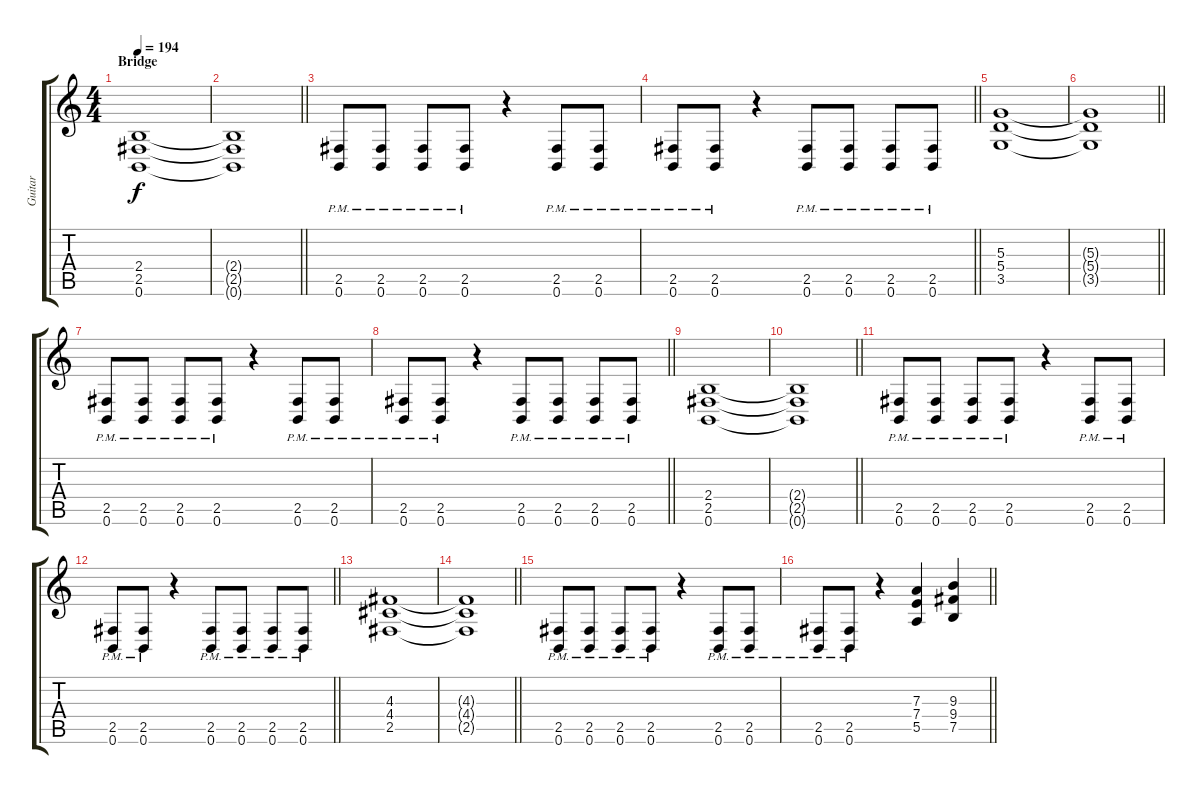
\track ("Guitar" "Guitar") {instrument distortionguitar}
\staff {score tabs}
\tuning (B3 Gb3 D3 A2 E2 B1) {hide}
\ts (4 4)
\section ("" "Bridge")
\tempo 194
\clef g2
\ks c
(2.4 2.5 0.6).1{dy f balance 8} |
\barLineRight lightlight
(2.4{t} 2.5{t} 0.6{t}).1 |
(2.5{pm} 0.6{pm}).8 (2.5{pm} 0.6{pm}).8 (2.5{pm} 0.6{pm}).8 (2.5{pm} 0.6{pm}).8 r.4 (2.5{pm} 0.6{pm}).8 (2.5{pm} 0.6{pm}).8 |
\barLineRight lightlight
(2.5{pm} 0.6{pm}).8 (2.5{pm} 0.6{pm}).8 r.4 (2.5{pm} 0.6{pm}).8 (2.5{pm} 0.6{pm}).8 (2.5{pm} 0.6{pm}).8 (2.5{pm} 0.6{pm}).8 |
(5.3 5.4 3.5).1 |
\barLineRight lightlight
(5.3{t} 5.4{t} 3.5{t}).1 |
(2.5{pm} 0.6{pm}).8 (2.5{pm} 0.6{pm}).8 (2.5{pm} 0.6{pm}).8 (2.5{pm} 0.6{pm}).8 r.4 (2.5{pm} 0.6{pm}).8 (2.5{pm} 0.6{pm}).8 |
\barLineRight lightlight
(2.5{pm} 0.6{pm}).8 (2.5{pm} 0.6{pm}).8 r.4 (2.5{pm} 0.6{pm}).8 (2.5{pm} 0.6{pm}).8 (2.5{pm} 0.6{pm}).8 (2.5{pm} 0.6{pm}).8 |
(2.4 2.5 0.6).1{balance 8} |
\barLineRight lightlight
(2.4{t} 2.5{t} 0.6{t}).1 |
(2.5{pm} 0.6{pm}).8 (2.5{pm} 0.6{pm}).8 (2.5{pm} 0.6{pm}).8 (2.5{pm} 0.6{pm}).8 r.4 (2.5{pm} 0.6{pm}).8 (2.5{pm} 0.6{pm}).8 |
\barLineRight lightlight
(2.5{pm} 0.6{pm}).8 (2.5{pm} 0.6{pm}).8 r.4 (2.5{pm} 0.6{pm}).8 (2.5{pm} 0.6{pm}).8 (2.5{pm} 0.6{pm}).8 (2.5{pm} 0.6{pm}).8 |
(4.3 4.4 2.5).1 |
\barLineRight lightlight
(4.3{t} 4.4{t} 2.5{t}).1 |
(2.5{pm} 0.6{pm}).8 (2.5{pm} 0.6{pm}).8 (2.5{pm} 0.6{pm}).8 (2.5{pm} 0.6{pm}).8 r.4 (2.5{pm} 0.6{pm}).8 (2.5{pm} 0.6{pm}).8 |
\barLineRight lightlight
(2.5{pm} 0.6{pm}).8 (2.5{pm} 0.6{pm}).8 r.4 (7.3 7.4 5.5).4 (9.3 9.4 7.5).4
